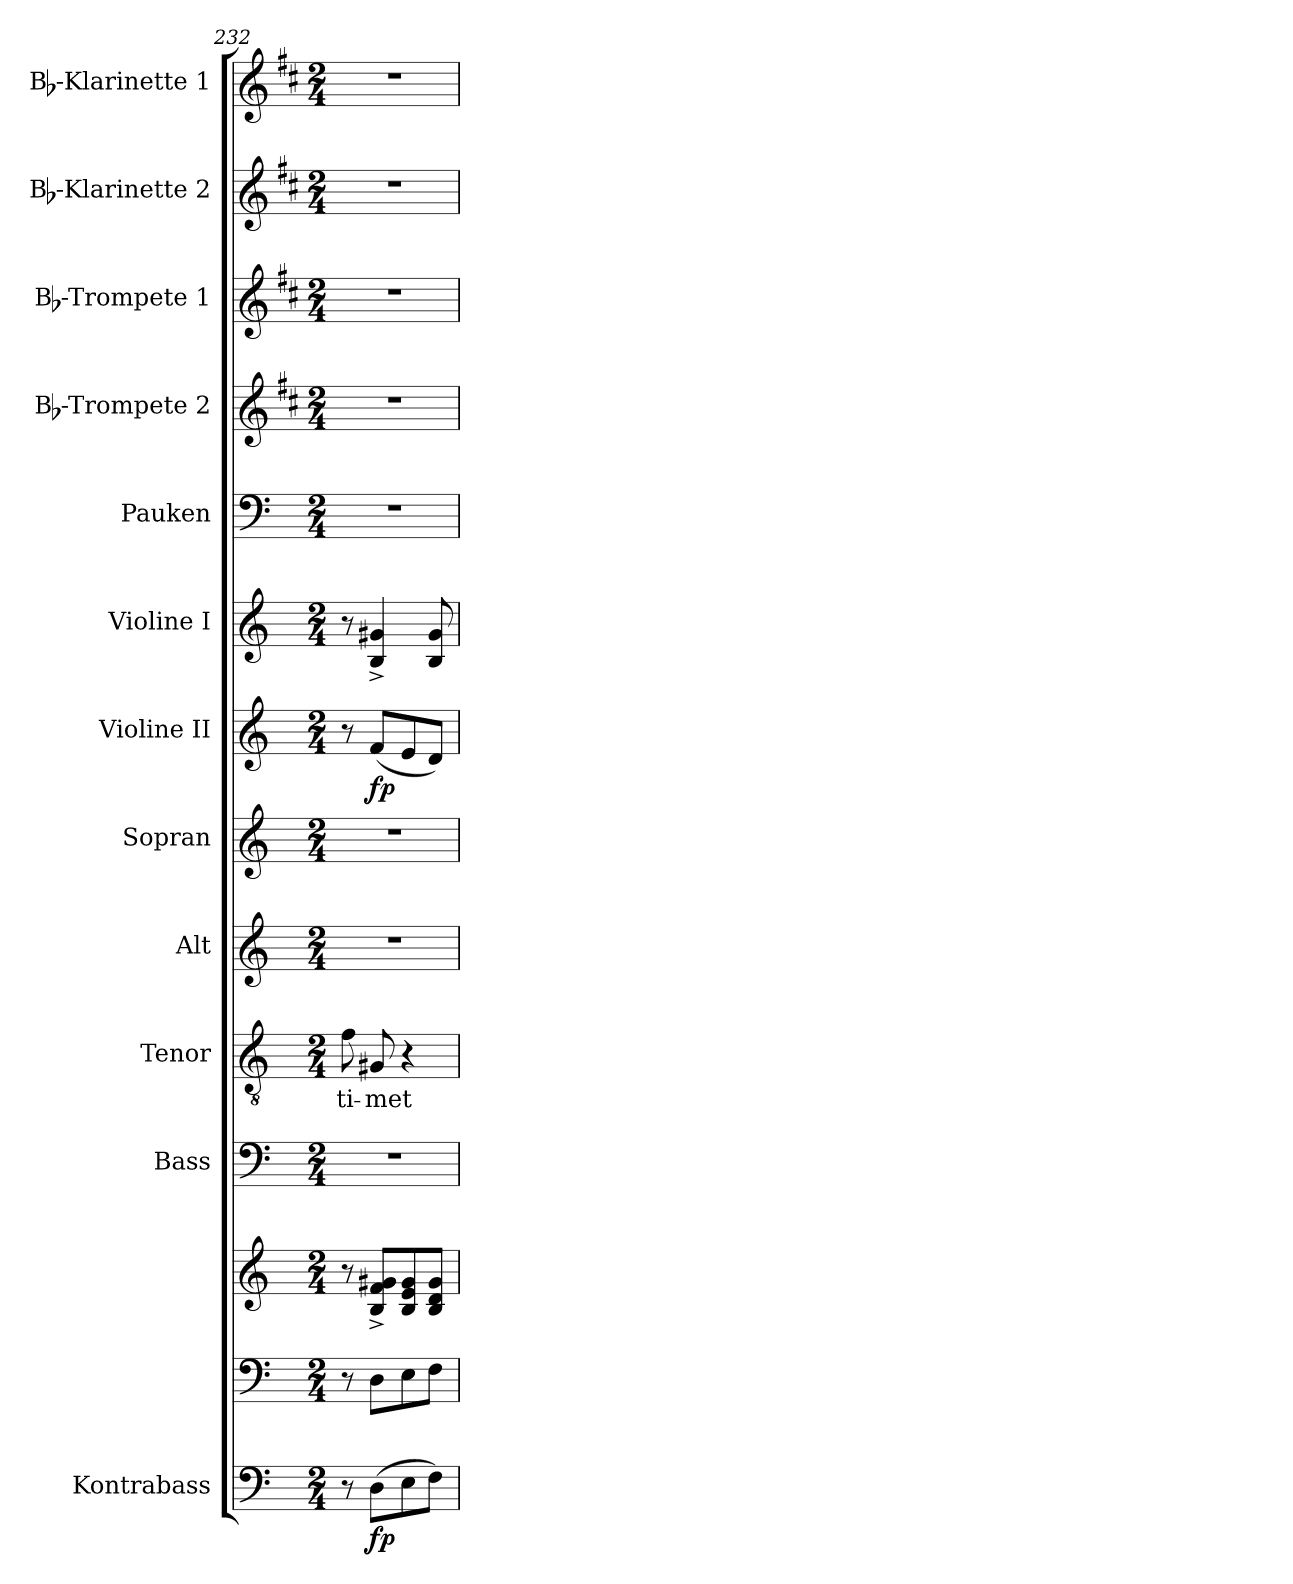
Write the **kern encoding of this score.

**kern	**dynam	**kern	**kern	**kern	**kern	**text	**kern	**kern	**kern	**dynam	**kern	**kern	**kern	**kern	**kern	**kern
*part13	*part13	*part12	*part12	*part11	*part10	*part10	*part9	*part8	*part7	*part7	*part6	*part5	*part4	*part3	*part2	*part1
*staff14	*staff14	*staff13	*staff12	*staff11	*staff10	*staff10	*staff9	*staff8	*staff7	*staff7	*staff6	*staff5	*staff4	*staff3	*staff2	*staff1
*I"Kontrabass	*	*	*	*I"Bass	*I"Tenor	*	*I"Alt	*I"Sopran	*I"Violine II	*	*I"Violine I	*I"Pauken	*I"Bb-Trompete 2	*I"Bb-Trompete 1	*I"Bb-Klarinette 2	*I"Bb-Klarinette 1
*I'Kb.	*	*	*	*I'B.	*I'T.	*	*I'A.	*I'S.	*I'Vl. II	*	*I'Vl. I	*I'Pk.	*I'Bb Trp. 2	*I'Bb Trp. 1	*I'Bb Kl. 2	*I'Bb Kl. 1
*clefF4	*	*clefF4	*clefG2	*clefF4	*clefGv2	*	*clefG2	*clefG2	*clefG2	*	*clefG2	*clefF4	*clefG2	*clefG2	*clefG2	*clefG2
*ITrd7c12	*	*	*	*	*	*	*	*	*	*	*	*	*ITrd1c2	*ITrd1c2	*ITrd1c2	*ITrd1c2
*k[]	*	*k[]	*k[]	*k[]	*k[]	*	*k[]	*k[]	*k[]	*	*k[]	*k[]	*k[]	*k[]	*k[]	*k[]
*C:	*	*C:	*C:	*C:	*C:	*	*C:	*C:	*C:	*	*C:	*C:	*C:	*C:	*C:	*C:
*M2/4	*	*M2/4	*M2/4	*M2/4	*M2/4	*	*M2/4	*M2/4	*M2/4	*	*M2/4	*M2/4	*M2/4	*M2/4	*M2/4	*M2/4
=232	=232	=232	=232	=232	=232	=232	=232	=232	=232	=232	=232	=232	=232	=232	=232	=232
!	!	!	!	!	!	!LO:LY:b	!	!	!	!	!	!	!	!	!	!
8r	.	8r	8r	2r	8f\	ti-	2r	2r	8r	.	8r	2r	2r	2r	2r	2r
!	!LO:DY:b	!	!	!	!	!LO:LY:b	!	!	!	!LO:DY:b	!	!	!	!	!	!
(>8DD\L	fp	8D\L	8B/^< 8f/^< 8g#X/^<L	.	8G#X/	-met	.	.	(<8f/L	fp	4B/^< 4g#X/^<	.	.	.	.	.
8EE\	.	8E\	8B/ 8e/ 8g#/	.	4r	.	.	.	8e/	.	.	.	.	.	.	.
8FF\J)	.	8F\J	8B/ 8d/ 8g#/J	.	.	.	.	.	8d/J)	.	8B/ 8g#/	.	.	.	.	.
=	=	=	=	=	=	=	=	=	=	=	=	=	=	=	=	=
*-	*-	*-	*-	*-	*-	*-	*-	*-	*-	*-	*-	*-	*-	*-	*-	*-
